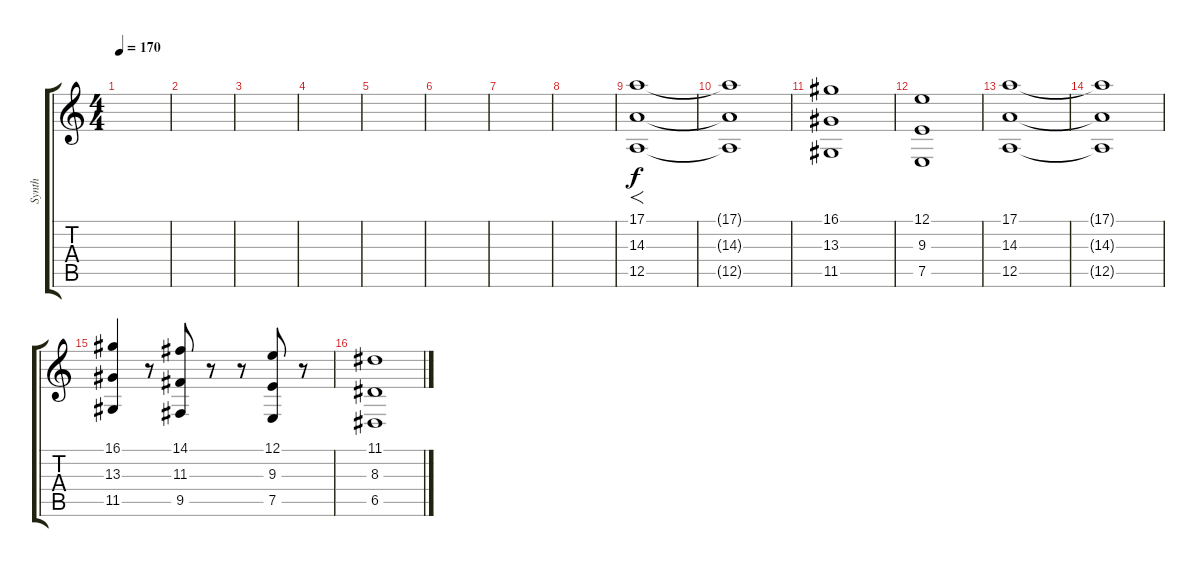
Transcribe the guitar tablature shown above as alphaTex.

\track ("Synth" "Synth") {instrument synthstrings1}
\staff {score tabs}
\tuning (E4 B3 G3 D3 A2 E2) {hide}
\ts (4 4)
\tempo 170
\clef g2
\ks c
|
|
|
|
|
|
|
|
(17.1 14.3 12.5).1{f} |
(17.1{t} 14.3{t} 12.5{t}).1 |
(16.1 13.3 11.5).1 |
(12.1 9.3 7.5).1 |
(17.1 14.3 12.5).1 |
(17.1{t} 14.3{t} 12.5{t}).1 |
(16.1 13.3 11.5).4 r.8 (14.1 11.3 9.5).8 r.8 r.8 (12.1 9.3 7.5).8 r.8 |
(11.1 8.3 6.5).1
